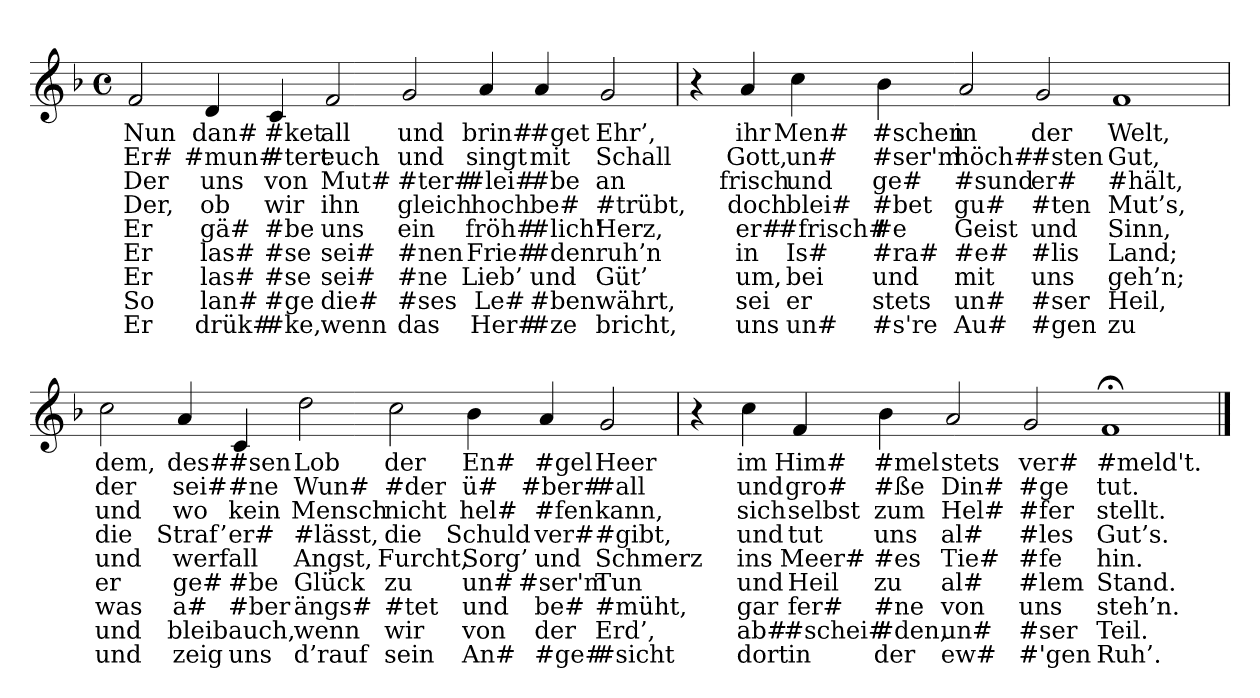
**kern	**text	**text	**text	**text	**text	**text	**text	**text	**text
*part1	*part1	*part1	*part1	*part1	*part1	*part1	*part1	*part1	*part1
*staff1	*staff1	*staff1	*staff1	*staff1	*staff1	*staff1	*staff1	*staff1	*staff1
*clefG2	*	*	*	*	*	*	*	*	*
*k[b-]	*	*	*	*	*	*	*	*	*
*M4/4	*	*	*	*	*	*	*	*	*
*met(c)	*	*	*	*	*	*	*	*	*
=	=	=	=	=	=	=	=	=	=
2f	Nun	Er#	Der	Der,	Er	Er	Er	So	Er
4d	dan#	#mun#	uns	ob	gä#	las#	las#	lan#	drük#
4c	#ket	#tert	von	wir	#be	#se	#se	#ge	#ke,
2f	all	euch	Mut#	ihn	uns	sei#	sei#	die#	wenn
2g	und	und	#ter#	gleich	ein	#nen	#ne	#ses	das
4a	brin#	singt	#lei#	hoch	fröh#	Frie#	Lieb’	Le#	Her#
4a	#get	mit	#be	be#	#lich'	#den	und	#ben	#ze
2g	Ehr’,	Schall	an	#trübt,	Herz,	ruh’n	Güt’	währt,	bricht,
=	=	=	=	=	=	=	=	=	=
4r	.	.	.	.	.	.	.	.	.
4a	ihr	Gott,	frisch	doch	er#	in	um,	sei	uns
4cc	Men#	un#	und	blei#	#frisch#	Is#	bei	er	un#
4b-	#schen	#ser'm	ge#	#bet	#e	#ra#	und	stets	#s're
2a	in	höch#	#sund	gu#	Geist	#e#	mit	un#	Au#
2g	der	#sten	er#	#ten	und	#lis	uns	#ser	#gen
1f	Welt,	Gut,	#hält,	Mut’s,	Sinn,	Land;	geh’n;	Heil,	zu
=	=	=	=	=	=	=	=	=	=
2cc	dem,	der	und	die	und	er	was	und	und
4a	des#	sei#	wo	Straf’	werf	ge#	a#	bleib	zeig
4c	#sen	#ne	kein	er#	all	#be	#ber	auch,	uns
2dd	Lob	Wun#	Mensch	#lässt,	Angst,	Glück	ängs#	wenn	d’rauf
2cc	der	#der	nicht	die	Furcht,	zu	#tet	wir	sein
4b-	En#	ü#	hel#	Schuld	Sorg’	un#	und	von	An#
4a	#gel	#ber#	#fen	ver#	und	#ser'm	be#	der	#ge#
2g	Heer	#all	kann,	#gibt,	Schmerz	Tun	#müht,	Erd’,	#sicht
=	=	=	=	=	=	=	=	=	=
4r	.	.	.	.	.	.	.	.	.
4cc	im	und	sich	und	ins	und	gar	ab#	dort
4f	Him#	gro#	selbst	tut	Meer#	Heil	fer#	#schei#	in
4b-	#mel	#ße	zum	uns	#es	zu	#ne	#den,	der
2a	stets	Din#	Hel#	al#	Tie#	al#	von	un#	ew#
2g	ver#	#ge	#fer	#les	#fe	#lem	uns	#ser	#'gen
1f;<	#meld't.	tut.	stellt.	Gut’s.	hin.	Stand.	steh’n.	Teil.	Ruh’.
==	==	==	==	==	==	==	==	==	==
*-	*-	*-	*-	*-	*-	*-	*-	*-	*-
